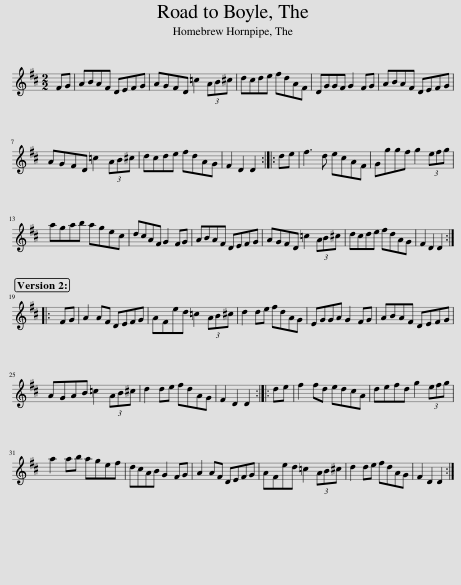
X:1
L:1/8
M:2/2
I:linebreak $
K:D
V:1 treble
V:1
 FG | ABAF DEFG | AGFD =c2 (3AB^c | dcde fdAF | DGGF G2 FG | %5
 ABAF DEFG |$ AGFD =c2 (3AB^c | dcde fdAG | F2 D2 D2 :: de | %10
 f3 d ecAF | Gggf g2 (3efg |$ agab agec | dcAF G2 FG | ABAF DEFG | %15
 AGFD =c2 (3AB^c | dcde fdAG | F2 D2 D2 ::$ FG | A2 AF DEFG | %20
 AFed =c2 (3AB^c | d2 de fdAG | EGGA G2 FG | ABAF DEFG |$ AGAB =c2 (3AB^c | %25
 d2 de fdAG | F2 D2 D2 :: de | f2 fd edcA | defd g2 (3efg |$ %30
 a2 ab agef | dcAB G2 FG | A2 AF DEFG | AFed =c2 (3AB^c | d2 de fdAG | %35
 F2 D2 D2 :| %36
